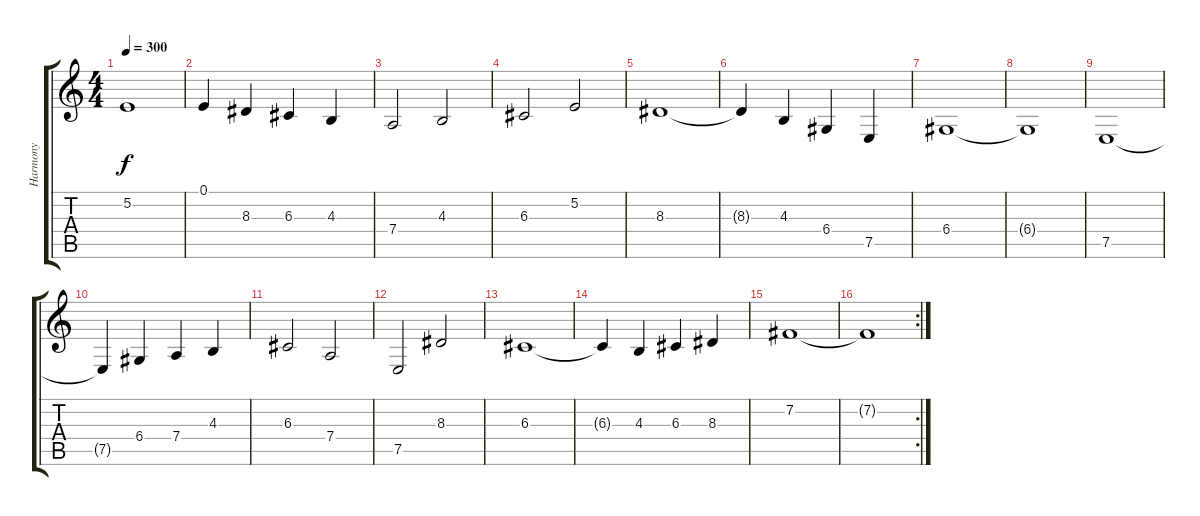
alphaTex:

\track ("Harmony" "Harmony") {instrument lead2sawtooth}
\staff {score tabs}
\tuning (E4 B3 G3 D3 A2 E2) {hide}
\ts (4 4)
\tempo 300
\clef g2
\ks c
5.2.1{dy f} |
0.1.4 8.3.4 6.3.4 4.3.4 |
7.4.2 4.3.2 |
6.3.2 5.2.2 |
8.3.1 |
8.3{t}.4 4.3.4 6.4.4 7.5.4 |
6.4.1 |
6.4{t}.1 |
7.5.1 |
7.5{t}.4 6.4.4 7.4.4 4.3.4 |
6.3.2 7.4.2 |
7.5.2 8.3.2 |
6.3.1 |
6.3{t}.4 4.3.4 6.3.4 8.3.4 |
7.2.1 |
\rc 2
7.2{t}.1
